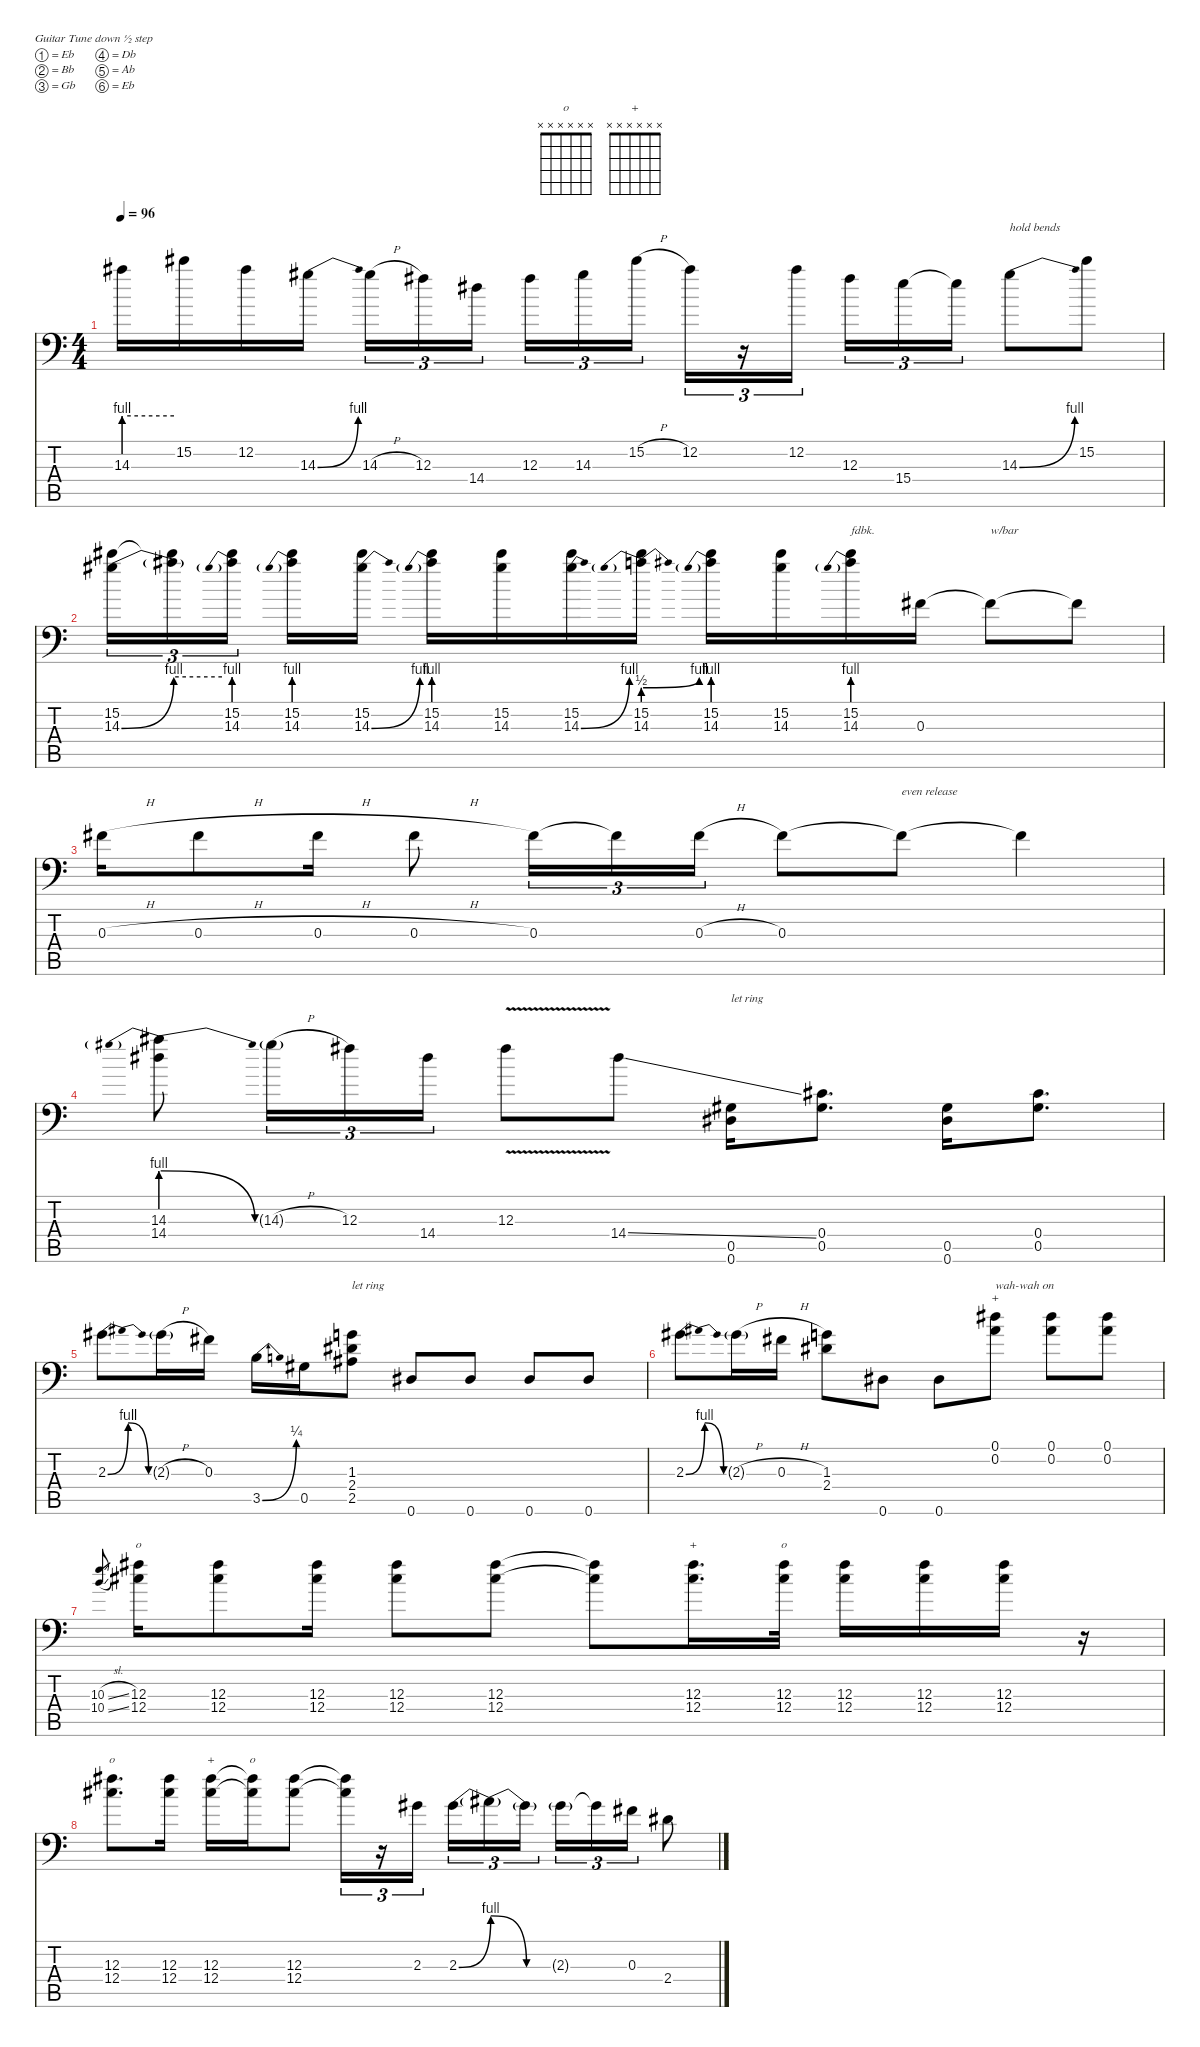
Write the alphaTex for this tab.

\defaultSystemsLayout 4
\hideDynamics
\bracketExtendMode nobrackets
\singleTrackTrackNamePolicy hidden
\multiTrackTrackNamePolicy hidden
\otherSystemsTrackNameOrientation horizontal
\track ("Overdub-hid" "fl.bs.") {instrument fretlessbass}
\staff {score tabs}
\tuning (Eb4 Bb3 Gb3 Db3 Ab2 Eb2)
\chord ("o" x x x x x x)
\chord ("+" x x x x x x)
\ts (4 4)
\tempo 96
\clef f4
\ks c
14.3{be (hold 0 4 60 4) t}.16{dy f beam Down} 15.2{acc #}.16{beam Down} 12.2{acc #}.16{beam Down} 14.3{be (bend 0 0 30 4) acc #}.16{beam Down} 14.3{h acc #}.16{tu (3 2) dy ff beam Down} 12.3{acc #}.16{tu (3 2) dy f beam Down} 14.4{acc #}.16{tu (3 2) beam Down} 12.3{acc #}.16{tu (3 2) beam Down} 14.3{acc #}.16{tu (3 2) beam Down} 15.2{h acc #}.16{tu (3 2) beam Down} 12.2{acc #}.16{tu (3 2) dy ff beam Down} r.16{tu (3 2) beam Down} 12.2{acc #}.16{tu (3 2) dy f beam Down} 12.3{acc #}.16{tu (3 2) beam Down} 15.4.16{tu (3 2) beam Down} 15.4{t}.16{tu (3 2) beam Down} 14.3{be (bend 0 0 9.999999599999999 4) acc #}.8{txt "hold bends" beam Down} 15.2{acc #}.8{beam Down} |
(15.2{acc #} 14.3{be (bend 0 0 60 4) acc #}).16{tu (3 2) beam Down} (15.2{t acc #} 14.3{be (hold 0 4 60 4) t}).16{tu (3 2) beam Down} (15.2{acc #} 14.3{be (prebend 0 4 60 4)}).16{tu (3 2) beam Down} (15.2{acc #} 14.3{be (prebend 0 4 60 4)}).16{beam Down} (15.2{acc #} 14.3{be (bend 0 0 30 4) acc #}).16{beam Down} (15.2{acc #} 14.3{be (prebend 0 4 60 4)}).16{beam Down} (15.2{acc #} 14.3{acc #}).16{beam Down} (15.2{acc #} 14.3{be (bend 0 0 30 4) acc #}).16{beam Down} (15.2{acc #} 14.3{be (prebendbend 0 2 60 4)}).16{beam Down} (15.2{acc #} 14.3{be (prebend 0 4 60 4)}).16{beam Down} (15.2{acc #} 14.3{acc #}).16{beam Down} (15.2{acc #} 14.3{be (prebend 0 4 60 4)}).16{txt "fdbk." beam Down} 0.3{acc #}.16{dy ff beam Down} 0.3{t acc #}.8{txt "w/bar" dy f beam Down} 0.3{t acc #}.8{beam Down} |
0.3{h acc #}.16{dy ff beam Down} 0.3{h acc #}.8{beam Down} 0.3{h acc #}.16{beam Down} 0.3{h acc #}.8{beam Down} 0.3{acc #}.16{tu (3 2) beam Down} 0.3{t acc #}.16{tu (3 2) dy f beam Down} 0.3{h acc #}.16{tu (3 2) dy ff beam Down} 0.3{acc #}.8{beam Down} 0.3{t acc #}.8{txt "even release" dy f beam Down} 0.3{t acc #}.4{beam Down} |
(14.3{be (prebendrelease 0 4 60 0)} 14.4{acc #}).8{beam Down} 14.3{h g acc #}.16{tu (3 2) dy ff beam Down} 12.3{acc #}.16{tu (3 2) dy f beam Down} 14.4{acc #}.16{tu (3 2) beam Down} 12.3{v acc #}.8{beam Down} 14.4{ss acc #}.8{beam Down} (0.5{acc #} 0.6{acc #}).16{txt "let ring" beam Down} (0.4{acc #} 0.5{acc #}).8{d dy ff beam Down} (0.5{acc #} 0.6{acc #}).16{dy f beam Down} (0.4{acc #} 0.5{acc #}).8{d dy ff beam Down} |
2.3{be (bendrelease 0 0 15 4 30 4 60 0) acc #}.8{dy f beam Down} 2.3{h g acc #}.16{dy ff beam Down} 0.3{acc #}.16{dy f beam Down} 3.5{be (bend 0 0 30 1)}.16{beam Down} 0.5{acc #}.16{beam Down} (1.3 2.4{acc #} 2.5{acc #}).8{txt "let ring" dy ff beam Down} 0.6{acc #}.8{dy f beam Up} 0.6{acc #}.8{beam Up} 0.6{acc #}.8{beam Up} 0.6{acc #}.8{beam Up} |
2.3{be (bendrelease 0 0 15 4 30 4 60 0) acc #}.8{beam Down} 2.3{h g acc #}.16{dy ff beam Down} 0.3{h acc #}.16{dy f beam Down} (1.3 2.4{acc #}).8{beam Down} 0.6{acc #}.8{dy ff beam Down} 0.6{acc #}.8{dy f beam Down} (0.1{acc #} 0.2{acc #}).8{ch "+" txt "wah-wah on" beam Down} (0.1{acc #} 0.2{acc #}).8{beam Down} (0.1{acc #} 0.2{acc #}).8{beam Down} |
(10.3{sl} 10.4{sl}).8{gr dy p beam Up} (12.3{acc #} 12.4{acc #}).16{ch "o" dy ff beam Down} (12.3{acc #} 12.4{acc #}).8{dy f beam Down} (12.3{acc #} 12.4{acc #}).16{dy ff beam Down} (12.3{acc #} 12.4{acc #}).8{dy f beam Down} (12.3{acc #} 12.4{acc #}).8{dy ff beam Down} (12.3{t acc #} 12.4{t acc #}).8{dy f beam Down} (12.3{acc #} 12.4{acc #}).16{d ch "+" dy ff beam Down} (12.3{acc #} 12.4{acc #}).32{ch "o" dy f beam Down} (12.3{acc #} 12.4{acc #}).16{beam Down} (12.3{acc #} 12.4{acc #}).16{beam Down} (12.3{acc #} 12.4{acc #}).16{dy ff beam Down} r.16{beam Down} |
(12.3{acc #} 12.4{acc #}).8{d ch "o" beam Down} (12.3{acc #} 12.4{acc #}).16{beam Down} (12.3{acc #} 12.4{acc #}).16{ch "+" dy f beam Down} (12.3{t acc #} 12.4{t acc #}).16{ch "o" beam Down} (12.3{acc #} 12.4{acc #}).8{beam Down} (12.3{t acc #} 12.4{t acc #}).16{tu (3 2) beam Down} r.16{tu (3 2) beam Down} 2.3{acc #}.16{tu (3 2) beam Down} 2.3{be (bend 0 0 60 4) acc #}.16{tu (3 2) beam Down} 2.3{be (release 0 4 60 0) t}.16{tu (3 2) beam Down} 2.3{be (hold 0 0 60 0) t acc #}.16{tu (3 2) beam Down} 2.3{g acc #}.16{tu (3 2) dy ff beam Down} 2.3{t acc #}.16{tu (3 2) dy f beam Down} 0.3{acc #}.16{tu (3 2) beam Down} 2.4{acc #}.8{beam Down}
